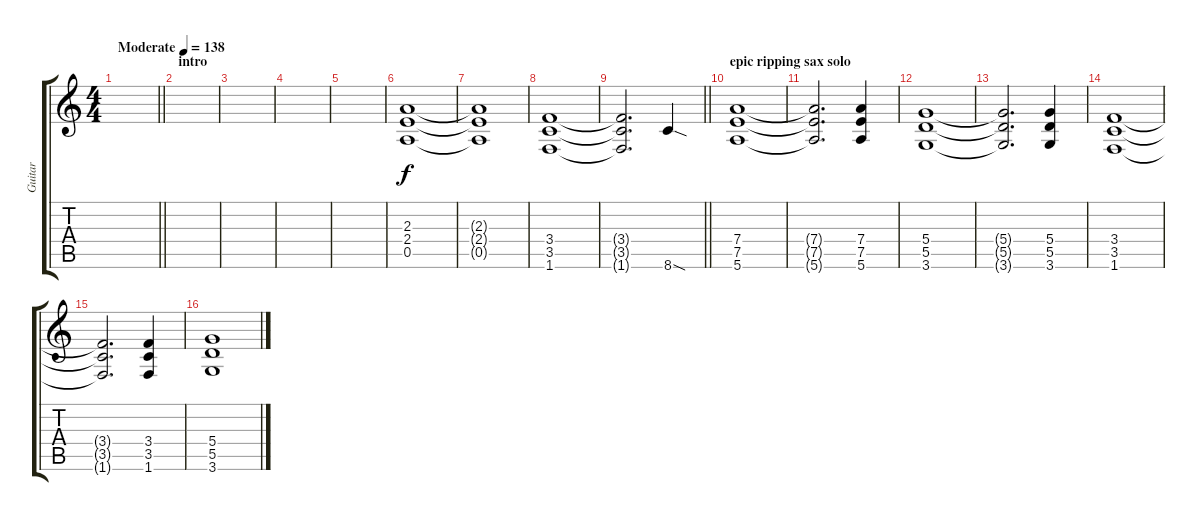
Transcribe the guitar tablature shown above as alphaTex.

\track ("Guitar" "Guitar") {instrument overdrivenguitar}
\staff {score tabs}
\tuning (E4 B3 G3 D3 A2 E2) {hide}
\ts (4 4)
\tempo (138 "Moderate")
\clef g2
\barLineRight lightlight
\ks c
|
\section ("" "intro")
|
|
|
|
(2.3 2.4 0.5).1 |
(2.3{t} 2.4{t} 0.5{t}).1 |
(3.4 3.5 1.6).1 |
\barLineRight lightlight
(3.4{t} 3.5{t} 1.6{t}).2{d} 8.6{sod}.4 |
\section ("" "epic ripping sax solo")
(7.4 7.5 5.6).1 |
(7.4{t} 7.5{t} 5.6{t}).2{d} (7.4 7.5 5.6).4 |
(5.4 5.5 3.6).1 |
(5.4{t} 5.5{t} 3.6{t}).2{d} (5.4 5.5 3.6).4 |
(3.4 3.5 1.6).1 |
(3.4{t} 3.5{t} 1.6{t}).2{d} (3.4 3.5 1.6).4 |
(5.4 5.5 3.6).1
